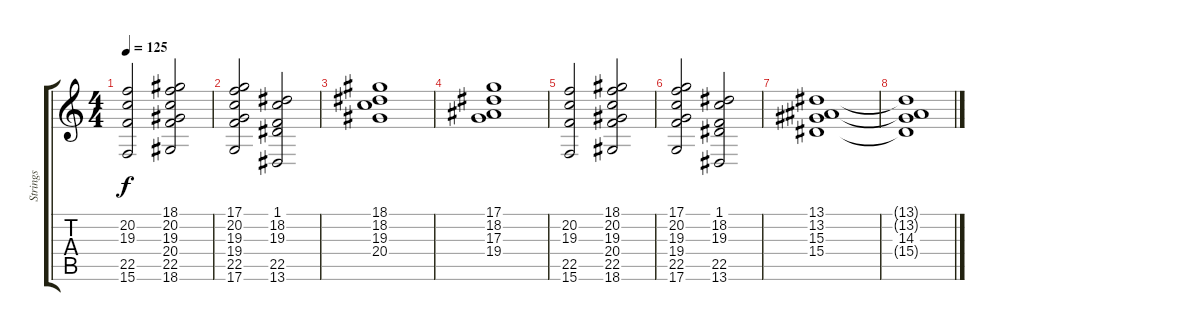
\track ("Strings" "Strings") {instrument stringensemble2}
\staff {score tabs}
\tuning (D4 A3 F3 C3 G2 D2) {hide}
\ts (4 4)
\tempo 125
\clef g2
\ks c
(20.2 19.3 22.5 15.6).2{dy f} (18.1 20.2 19.3 20.4 22.5 18.6).2 |
(17.1 20.2 19.3 19.4 22.5 17.6).2 (1.1 18.2 19.3 22.5 13.6).2 |
(18.1 18.2 19.3 20.4).1 |
(17.1 18.2 17.3 19.4).1 |
(20.2 19.3 22.5 15.6).2 (18.1 20.2 19.3 20.4 22.5 18.6).2 |
(17.1 20.2 19.3 19.4 22.5 17.6).2 (1.1 18.2 19.3 22.5 13.6).2 |
(13.1 13.2 15.3 15.4).1 |
(13.1{t} 13.2{t} 14.3 15.4{t}).1
